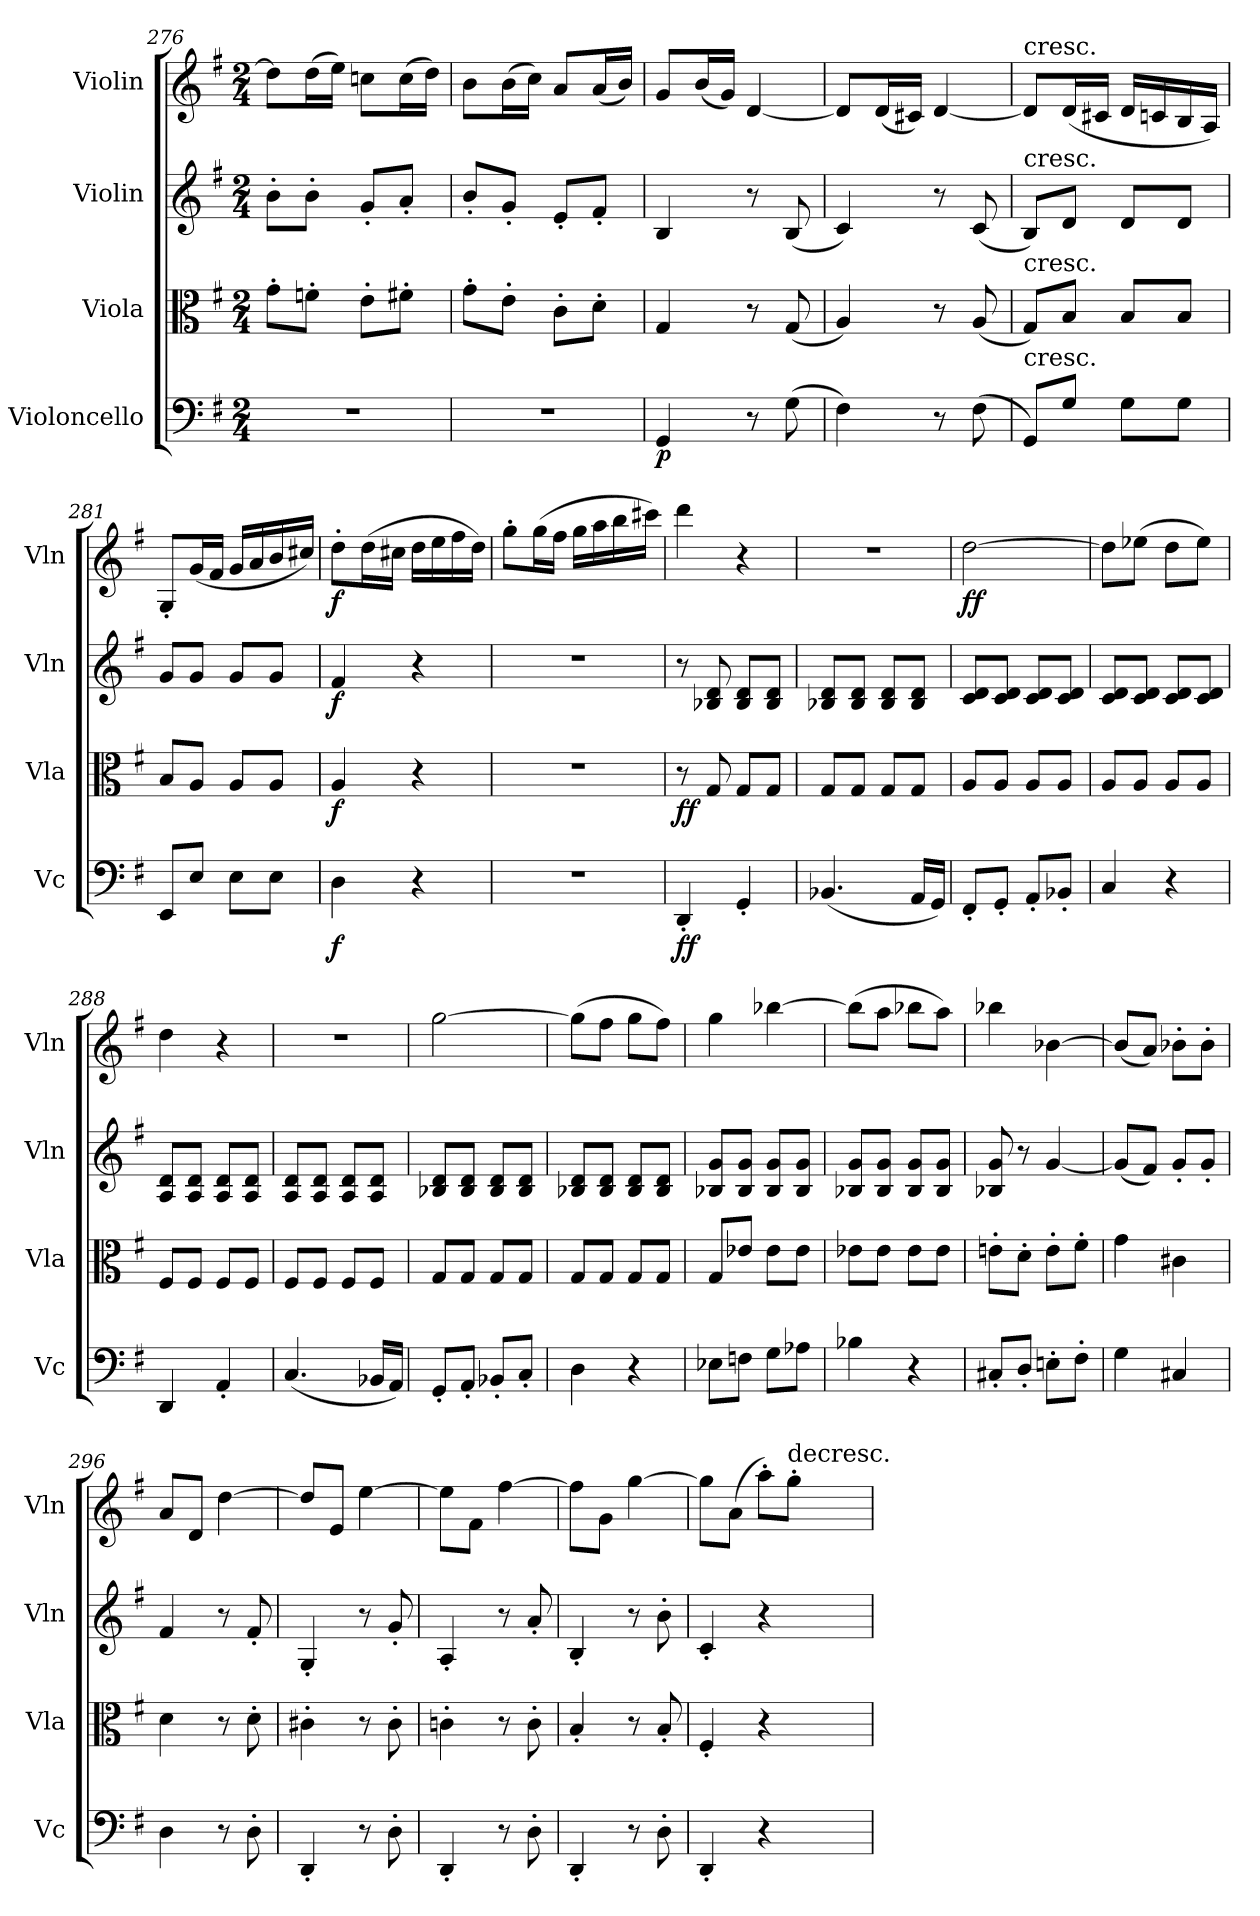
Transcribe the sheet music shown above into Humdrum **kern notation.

**kern	**dynam	**kern	**dynam	**kern	**dynam	**kern	**dynam
*part4	*part4	*part3	*part3	*part2	*part2	*part1	*part1
*staff4	*staff4	*staff3	*staff3	*staff2	*staff2	*staff1	*staff1
*I"Violoncello	*	*I"Viola	*	*I"Violin	*	*I"Violin	*
*I'Vc	*	*I'Vla	*	*I'Vln	*	*I'Vln	*
*clefF4	*	*clefC3	*	*clefG2	*	*clefG2	*
*k[f#]	*	*k[f#]	*	*k[f#]	*	*k[f#]	*
*G:	*	*G:	*	*G:	*	*G:	*
*M2/4	*	*M2/4	*	*M2/4	*	*M2/4	*
=276	=276	=276	=276	=276	=276	=276	=276
2r	.	8g'\L	.	8b'\L	.	8dd\L]	.
.	.	8fn'\J	.	8b'\J	.	(16dd\L	.
.	.	.	.	.	.	16ee\JJ)	.
.	.	8e'\L	.	8g'/L	.	8ccn\L	.
.	.	8f#X'\J	.	8a'/J	.	(16cc\L	.
.	.	.	.	.	.	16dd\JJ)	.
=277	=277	=277	=277	=277	=277	=277	=277
2r	.	8g'\L	.	8b'/L	.	8b\L	.
.	.	8e'\J	.	8g'/J	.	(16b\L	.
.	.	.	.	.	.	16cc\JJ)	.
.	.	8c'\L	.	8e'/L	.	8a/L	.
.	.	8d'\J	.	8f#'/J	.	(16a/L	.
.	.	.	.	.	.	16b/JJ)	.
=278	=278	=278	=278	=278	=278	=278	=278
4GG/	p	4G/	.	4B/	.	8g/L	.
.	.	.	.	.	.	(16b/L	.
.	.	.	.	.	.	16g/JJ)	.
8r	.	8r	.	8r	.	[4d/	.
(8G\	.	(8G/	.	(8B/	.	.	.
=279	=279	=279	=279	=279	=279	=279	=279
4F#\)	.	4A/)	.	4c/)	.	8d/L]	.
.	.	.	.	.	.	(16d/L	.
.	.	.	.	.	.	16c#X/JJ)	.
8r	.	8r	.	8r	.	[4d/	.
(8F#\	.	(8A/	.	(8c/	.	.	.
=280	=280	=280	=280	=280	=280	=280	=280
!	!	!	!	!	!	!LO:TX:t=cresc.	!
!	!	!	!	!LO:TX:t=cresc.	!	!	!
!	!	!LO:TX:t=cresc.	!	!	!	!	!
!LO:TX:t=cresc.	!	!	!	!	!	!	!
8GG/L)	.	8G/L)	.	8B/L)	.	8d/L]	.
8G/J	.	8B/J	.	8d/J	.	(16d/L	.
.	.	.	.	.	.	16c#X/JJ	.
8G\L	.	8B/L	.	8d/L	.	16d/LL	.
.	.	.	.	.	.	16cn/	.
8G\J	.	8B/J	.	8d/J	.	16B/	.
.	.	.	.	.	.	16A/JJ)	.
=281	=281	=281	=281	=281	=281	=281	=281
8EE/L	.	8B/L	.	8g/L	.	8G'/L	.
8E/J	.	8A/J	.	8g/J	.	(16g/L	.
.	.	.	.	.	.	16f#/JJ	.
8E\L	.	8A/L	.	8g/L	.	16g/LL	.
.	.	.	.	.	.	16a/	.
8E\J	.	8A/J	.	8g/J	.	16b/	.
.	.	.	.	.	.	16cc#X/JJ)	.
=282	=282	=282	=282	=282	=282	=282	=282
4D\	f	4A/	f	4f#/	f	8dd'\L	f
.	.	.	.	.	.	(16dd\L	.
.	.	.	.	.	.	16cc#X\JJ	.
4r	.	4r	.	4r	.	16dd\LL	.
.	.	.	.	.	.	16ee\	.
.	.	.	.	.	.	16ff#\	.
.	.	.	.	.	.	16dd\JJ)	.
=283	=283	=283	=283	=283	=283	=283	=283
2r	.	2r	.	2r	.	8gg'\L	.
.	.	.	.	.	.	(16gg\L	.
.	.	.	.	.	.	16ff#\JJ	.
.	.	.	.	.	.	16gg\LL	.
.	.	.	.	.	.	16aa\	.
.	.	.	.	.	.	16bb\	.
.	.	.	.	.	.	16ccc#X\JJ)	.
=284	=284	=284	=284	=284	=284	=284	=284
4DD'/	ff	8r	ff	8r	.	4ddd\	.
.	.	8G/	.	8B-X/ 8d/	.	.	.
4GG'/	.	8G/L	.	8B-/ 8d/L	.	4r	.
.	.	8G/J	.	8B-/ 8d/J	.	.	.
=285	=285	=285	=285	=285	=285	=285	=285
(4.BB-X/	.	8G/L	.	8B-X/ 8d/L	.	2r	.
.	.	8G/J	.	8B-/ 8d/J	.	.	.
.	.	8G/L	.	8B-/ 8d/L	.	.	.
16AA/LL	.	8G/J	.	8B-/ 8d/J	.	.	.
16GG/JJ)	.	.	.	.	.	.	.
=286	=286	=286	=286	=286	=286	=286	=286
8FF#'/L	.	8A/L	.	8c/ 8d/L	.	[2dd\	ff
8GG'/J	.	8A/J	.	8c/ 8d/J	.	.	.
8AA'/L	.	8A/L	.	8c/ 8d/L	.	.	.
8BB-X'/J	.	8A/J	.	8c/ 8d/J	.	.	.
=287	=287	=287	=287	=287	=287	=287	=287
4C/	.	8A/L	.	8c/ 8d/L	.	8dd\L]	.
.	.	8A/J	.	8c/ 8d/J	.	(8ee-X\J	.
4r	.	8A/L	.	8c/ 8d/L	.	8dd\L	.
.	.	8A/J	.	8c/ 8d/J	.	8ee-\J)	.
=288	=288	=288	=288	=288	=288	=288	=288
4DD/	.	8F#/L	.	8A/ 8d/L	.	4dd\	.
.	.	8F#/J	.	8A/ 8d/J	.	.	.
4AA'/	.	8F#/L	.	8A/ 8d/L	.	4r	.
.	.	8F#/J	.	8A/ 8d/J	.	.	.
=289	=289	=289	=289	=289	=289	=289	=289
(4.C/	.	8F#/L	.	8A/ 8d/L	.	2r	.
.	.	8F#/J	.	8A/ 8d/J	.	.	.
.	.	8F#/L	.	8A/ 8d/L	.	.	.
16BB-X/LL	.	8F#/J	.	8A/ 8d/J	.	.	.
16AA/JJ)	.	.	.	.	.	.	.
=290	=290	=290	=290	=290	=290	=290	=290
8GG'/L	.	8G/L	.	8B-X/ 8d/L	.	[2gg\	.
8AA'/J	.	8G/J	.	8B-/ 8d/J	.	.	.
8BB-X'/L	.	8G/L	.	8B-/ 8d/L	.	.	.
8C'/J	.	8G/J	.	8B-/ 8d/J	.	.	.
=291	=291	=291	=291	=291	=291	=291	=291
4D\	.	8G/L	.	8B-X/ 8d/L	.	(8gg\L]	.
.	.	8G/J	.	8B-/ 8d/J	.	8ff#\J	.
4r	.	8G/L	.	8B-/ 8d/L	.	8gg\L	.
.	.	8G/J	.	8B-/ 8d/J	.	8ff#\J)	.
=292	=292	=292	=292	=292	=292	=292	=292
8E-X\L	.	8G/L	.	8B-X/ 8g/L	.	4gg\	.
8Fn\J	.	8e-X/J	.	8B-/ 8g/J	.	.	.
8G\L	.	8e-\L	.	8B-/ 8g/L	.	[4bb-X\	.
8A-X\J	.	8e-\J	.	8B-/ 8g/J	.	.	.
=293	=293	=293	=293	=293	=293	=293	=293
4B-X\	.	8e-X\L	.	8B-X/ 8g/L	.	(8bb-\L]	.
.	.	8e-\J	.	8B-/ 8g/J	.	8aa\J	.
4r	.	8e-\L	.	8B-/ 8g/L	.	8bb-X\L	.
.	.	8e-\J	.	8B-/ 8g/J	.	8aa\J)	.
=294	=294	=294	=294	=294	=294	=294	=294
8C#X'/L	.	8en'\L	.	8B-X/ 8g/	.	4bb-X\	.
8D'/J	.	8d'\J	.	8r	.	.	.
8En'\L	.	8e'\L	.	[4g/	.	[4b-X\	.
8F#'\J	.	8f#'\J	.	.	.	.	.
=295	=295	=295	=295	=295	=295	=295	=295
4G\	.	4g\	.	(8g/L]	.	(8b-/L]	.
.	.	.	.	8f#/J)	.	8a/J)	.
4C#X/	.	4c#X\	.	8g'/L	.	8b-X'\L	.
.	.	.	.	8g'/J	.	8b-'\J	.
=296	=296	=296	=296	=296	=296	=296	=296
4D\	.	4d\	.	4f#/	.	8a/L	.
.	.	.	.	.	.	8d/J	.
8r	.	8r	.	8r	.	[4dd\	.
8D'\	.	8d'\	.	8f#'/	.	.	.
=297	=297	=297	=297	=297	=297	=297	=297
4DD'/	.	4c#X'\	.	4G'/	.	8dd/L]	.
.	.	.	.	.	.	8e/J	.
8r	.	8r	.	8r	.	[4ee\	.
8D'\	.	8c#'\	.	8g'/	.	.	.
=298	=298	=298	=298	=298	=298	=298	=298
4DD'/	.	4cn'\	.	4A'/	.	8ee\L]	.
.	.	.	.	.	.	8f#\J	.
8r	.	8r	.	8r	.	[4ff#\	.
8D'\	.	8c'\	.	8a'/	.	.	.
=299	=299	=299	=299	=299	=299	=299	=299
4DD'/	.	4B'/	.	4B'/	.	8ff#\L]	.
.	.	.	.	.	.	8g\J	.
8r	.	8r	.	8r	.	[4gg\	.
8D'\	.	8B'/	.	8b'\	.	.	.
=300	=300	=300	=300	=300	=300	=300	=300
4DD'/	.	4F#'/	.	4c'/	.	8gg\L]	.
.	.	.	.	.	.	(8a\J	.
4r	.	4r	.	4r	.	8aa'\L)	.
!	!	!	!	!	!	!LO:TX:t=decresc.	!
.	.	.	.	.	.	8gg'\J	.
=	=	=	=	=	=	=	=
*-	*-	*-	*-	*-	*-	*-	*-
